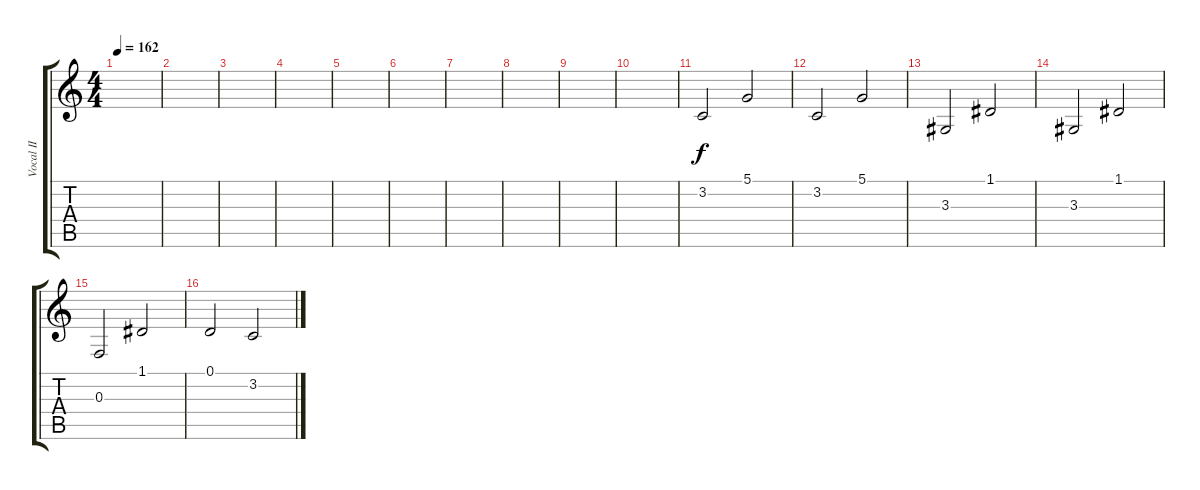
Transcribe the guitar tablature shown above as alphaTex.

\track ("Vocal II" "Vocal II") {instrument englishhorn}
\staff {score tabs}
\tuning (D4 A3 F3 C3 G2 C2) {hide}
\ts (4 4)
\tempo 162
\clef g2
\ks c
|
|
|
|
|
|
|
|
|
|
3.2.2{dy f} 5.1.2 |
3.2.2 5.1.2 |
3.3.2 1.1.2 |
3.3.2 1.1.2 |
0.3.2 1.1.2 |
0.1.2 3.2.2
